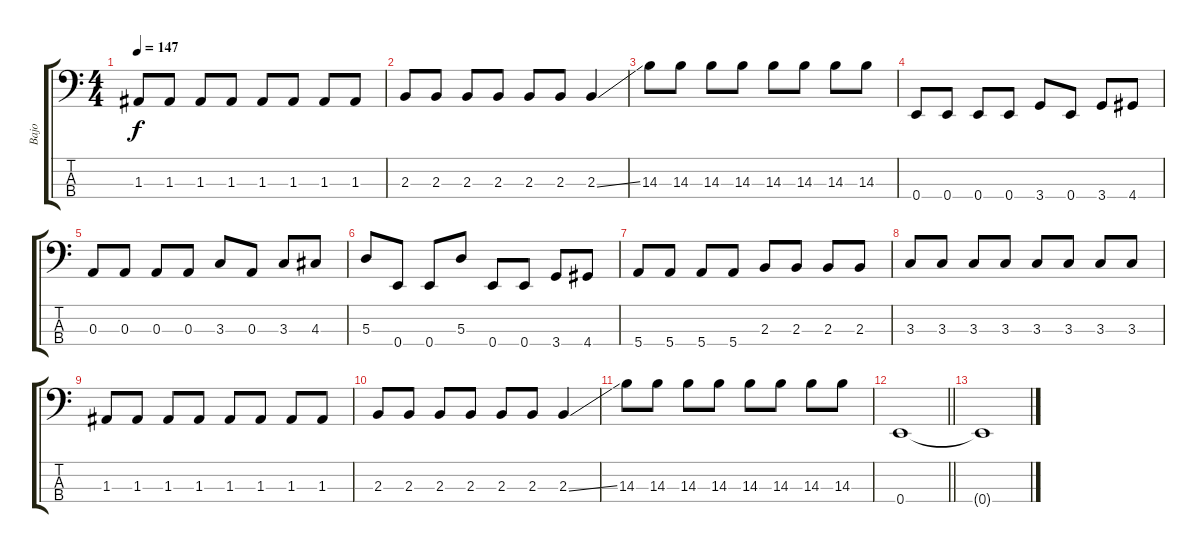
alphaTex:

\track ("Bajo" "Bajo") {instrument electricbassfinger}
\staff {score tabs}
\tuning (G2 D2 A1 E1) {hide}
\ts (4 4)
\tempo 147
\clef f4
\ks c
1.3.8{dy f} 1.3.8 1.3.8 1.3.8 1.3.8 1.3.8 1.3.8 1.3.8 |
2.3.8 2.3.8 2.3.8 2.3.8 2.3.8 2.3.8 2.3{ss}.4 |
14.3.8 14.3.8 14.3.8 14.3.8 14.3.8 14.3.8 14.3.8 14.3.8 |
0.4.8 0.4.8 0.4.8 0.4.8 3.4.8 0.4.8 3.4.8 4.4.8 |
0.3.8 0.3.8 0.3.8 0.3.8 3.3.8 0.3.8 3.3.8 4.3.8 |
5.3.8 0.4.8 0.4.8 5.3.8 0.4.8 0.4.8 3.4.8 4.4.8 |
5.4.8 5.4.8 5.4.8 5.4.8 2.3.8 2.3.8 2.3.8 2.3.8 |
3.3.8 3.3.8 3.3.8 3.3.8 3.3.8 3.3.8 3.3.8 3.3.8 |
1.3.8 1.3.8 1.3.8 1.3.8 1.3.8 1.3.8 1.3.8 1.3.8 |
2.3.8 2.3.8 2.3.8 2.3.8 2.3.8 2.3.8 2.3{ss}.4 |
14.3.8 14.3.8 14.3.8 14.3.8 14.3.8 14.3.8 14.3.8 14.3.8 |
\barLineRight lightlight
0.4.1 |
0.4{t}.1{volume 9}
